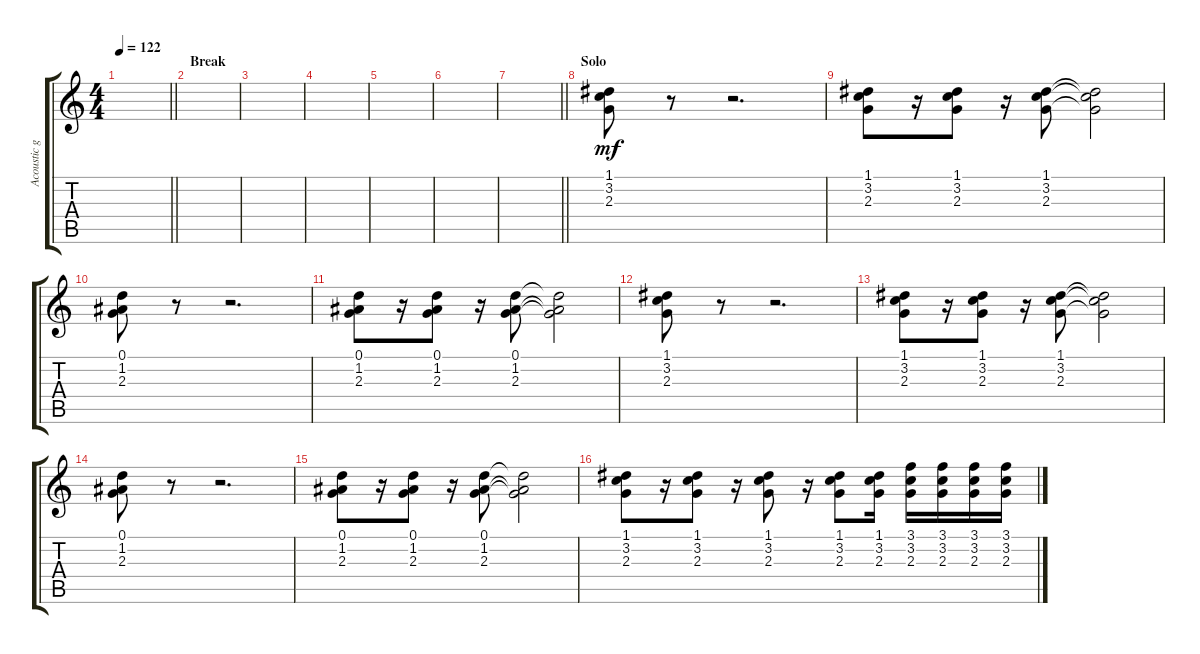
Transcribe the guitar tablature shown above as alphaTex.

\track ("Acoustic guitar 02" "Acoustic g") {instrument acousticguitarsteel}
\staff {score tabs}
\tuning (D4 A3 F3 C3 G2 C2) {hide}
\ts (4 4)
\tempo 122
\clef g2
\barLineRight lightlight
\ks c
|
\section ("" "Break")
|
|
|
|
|
\barLineRight lightlight
|
\section ("" "Solo")
(1.1 3.2 2.3).8{dy mf volume 8} r.8 r.2{d} |
(1.1 3.2 2.3).8 r.16 (1.1 3.2 2.3).8 r.16 (1.1 3.2 2.3).8 (1.1{t} 3.2{t} 2.3{t}).2 |
(0.1 1.2 2.3).8 r.8 r.2{d} |
(0.1 1.2 2.3).8 r.16 (0.1 1.2 2.3).8 r.16 (0.1 1.2 2.3).8 (0.1{t} 1.2{t} 2.3{t}).2 |
(1.1 3.2 2.3).8 r.8 r.2{d} |
(1.1 3.2 2.3).8 r.16 (1.1 3.2 2.3).8 r.16 (1.1 3.2 2.3).8 (1.1{t} 3.2{t} 2.3{t}).2 |
(0.1 1.2 2.3).8 r.8 r.2{d} |
(0.1 1.2 2.3).8 r.16 (0.1 1.2 2.3).8 r.16 (0.1 1.2 2.3).8 (0.1{t} 1.2{t} 2.3{t}).2 |
(1.1 3.2 2.3).8 r.16 (1.1 3.2 2.3).8 r.16 (1.1 3.2 2.3).8 r.16 (1.1 3.2 2.3).8 (1.1 3.2 2.3).16 (3.1 3.2 2.3).16 (3.1 3.2 2.3).16 (3.1 3.2 2.3).16 (3.1 3.2 2.3).16
